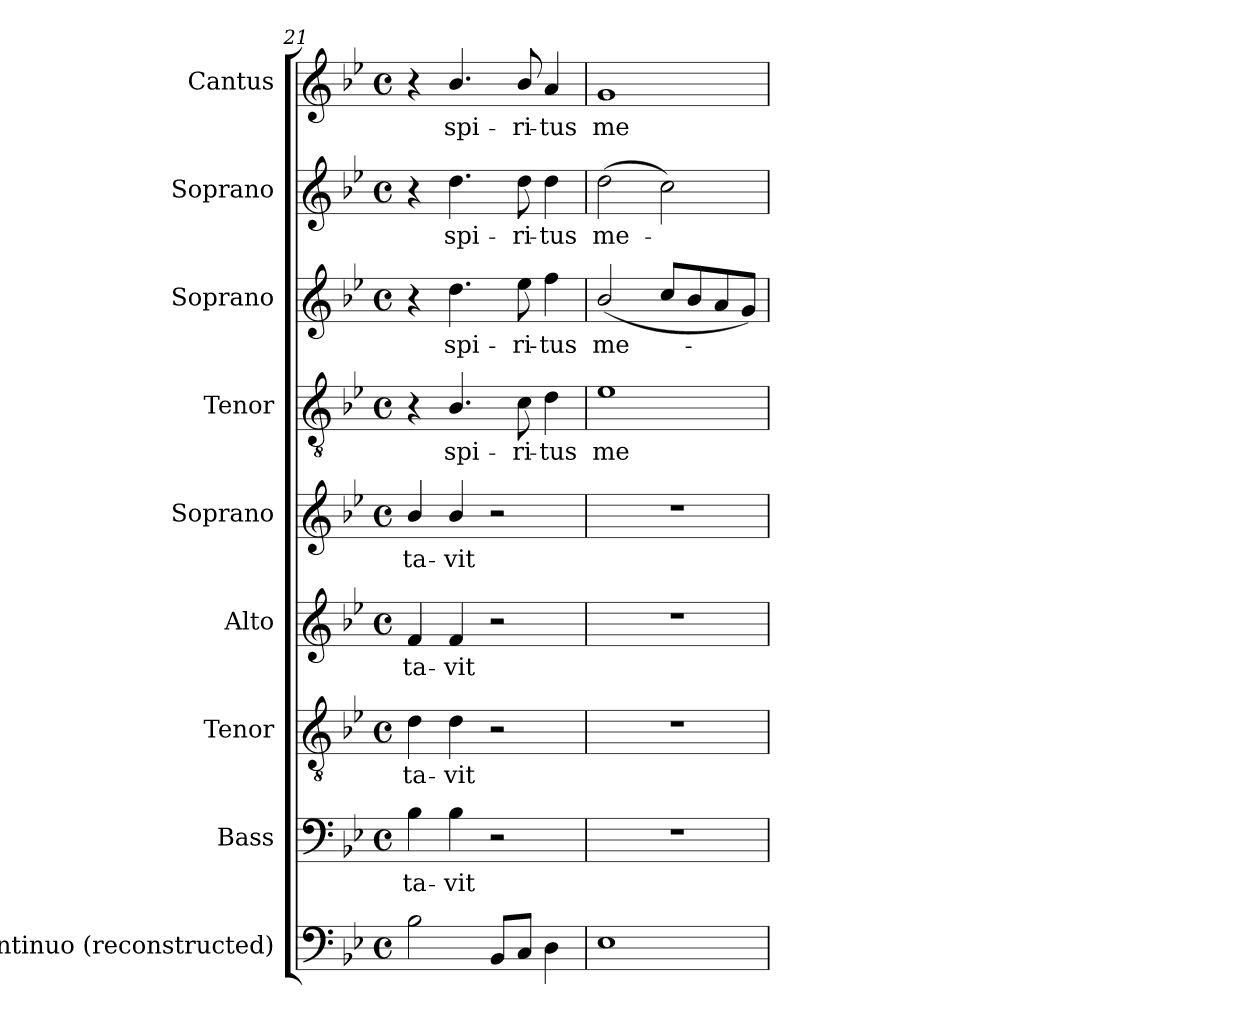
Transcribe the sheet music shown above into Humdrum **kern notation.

**kern	**kern	**text	**kern	**text	**kern	**text	**kern	**text	**kern	**text	**kern	**text	**kern	**text	**kern	**text
*part9	*part8	*part8	*part7	*part7	*part6	*part6	*part5	*part5	*part4	*part4	*part3	*part3	*part2	*part2	*part1	*part1
*staff9	*staff8	*staff8	*staff7	*staff7	*staff6	*staff6	*staff5	*staff5	*staff4	*staff4	*staff3	*staff3	*staff2	*staff2	*staff1	*staff1
*I"Continuo (reconstructed)	*I"Bass	*	*I"Tenor	*	*I"Alto	*	*I"Soprano	*	*I"Tenor	*	*I"Soprano	*	*I"Soprano	*	*I"Cantus	*
*I'Cont.	*I'B.	*	*I'T.	*	*I'A.	*	*I'S.	*	*I'T.	*	*I'S.	*	*I'S.	*	*I'S.	*
*clefF4	*clefF4	*	*clefGv2	*	*clefG2	*	*clefG2	*	*clefGv2	*	*clefG2	*	*clefG2	*	*clefG2	*
*	*	*	*ITrd7c12	*	*	*	*	*	*ITrd7c12	*	*	*	*	*	*	*
*k[b-e-]	*k[b-e-]	*	*k[b-e-]	*	*k[b-e-]	*	*k[b-e-]	*	*k[b-e-]	*	*k[b-e-]	*	*k[b-e-]	*	*k[b-e-]	*
*g:	*g:	*	*g:	*	*g:	*	*g:	*	*g:	*	*g:	*	*g:	*	*g:	*
*M4/4	*M4/4	*	*M4/4	*	*M4/4	*	*M4/4	*	*M4/4	*	*M4/4	*	*M4/4	*	*M4/4	*
*met(c)	*met(c)	*	*met(c)	*	*met(c)	*	*met(c)	*	*met(c)	*	*met(c)	*	*met(c)	*	*met(c)	*
=21	=21	=21	=21	=21	=21	=21	=21	=21	=21	=21	=21	=21	=21	=21	=21	=21
!	!	!LO:LY:b:color=#000000	!	!	!	!	!	!	!	!	!	!	!	!	!	!
!	!	!	!	!LO:LY:b:color=#000000	!	!	!	!	!	!	!	!	!	!	!	!
!	!	!	!	!	!	!LO:LY:b:color=#000000	!	!	!	!	!	!	!	!	!	!
!	!	!	!	!	!	!	!	!LO:LY:b:color=#000000	!	!	!	!	!	!	!	!
2B-i\	4B-i\	-ta-	4Di\	-ta-	4fi/	-ta-	4b-i/	-ta-	4r	.	4r	.	4r	.	4r	.
!	!	!LO:LY:b:color=#000000	!	!	!	!	!	!	!	!	!	!	!	!	!	!
!	!	!	!	!LO:LY:b:color=#000000	!	!	!	!	!	!	!	!	!	!	!	!
!	!	!	!	!	!	!LO:LY:b:color=#000000	!	!	!	!	!	!	!	!	!	!
!	!	!	!	!	!	!	!	!LO:LY:b:color=#000000	!	!	!	!	!	!	!	!
!	!	!	!	!	!	!	!	!	!	!LO:LY:b:color=#000000	!	!	!	!	!	!
!	!	!	!	!	!	!	!	!	!	!	!	!LO:LY:b:color=#000000	!	!	!	!
!	!	!	!	!	!	!	!	!	!	!	!	!	!	!LO:LY:b:color=#000000	!	!
!	!	!	!	!	!	!	!	!	!	!	!	!	!	!	!	!LO:LY:b:color=#000000
.	4B-i\	-vit	4Di\	-vit	4fi/	-vit	4b-i/	-vit	4.BB-i/	spi-	4.ddi\	spi-	4.ddi\	spi-	4.b-i/	spi-
8BB-i/L	2r	.	2r	.	2r	.	2r	.	.	.	.	.	.	.	.	.
!	!	!	!	!	!	!	!	!	!	!LO:LY:b:color=#000000	!	!	!	!	!	!
!	!	!	!	!	!	!	!	!	!	!	!	!LO:LY:b:color=#000000	!	!	!	!
!	!	!	!	!	!	!	!	!	!	!	!	!	!	!LO:LY:b:color=#000000	!	!
!	!	!	!	!	!	!	!	!	!	!	!	!	!	!	!	!LO:LY:b:color=#000000
8Ci/J	.	.	.	.	.	.	.	.	8Ci\	-ri-	8ee-i\	-ri-	8ddi\	-ri-	8b-i/	-ri-
!	!	!	!	!	!	!	!	!	!	!LO:LY:b:color=#000000	!	!	!	!	!	!
!	!	!	!	!	!	!	!	!	!	!	!	!LO:LY:b:color=#000000	!	!	!	!
!	!	!	!	!	!	!	!	!	!	!	!	!	!	!LO:LY:b:color=#000000	!	!
!	!	!	!	!	!	!	!	!	!	!	!	!	!	!	!	!LO:LY:b:color=#000000
4Di\	.	.	.	.	.	.	.	.	4Di\	-tus	4ffi\	-tus	4ddi\	-tus	4ai/	-tus
=22	=22	=22	=22	=22	=22	=22	=22	=22	=22	=22	=22	=22	=22	=22	=22	=22
!	!	!	!	!	!	!	!	!	!	!LO:LY:b:color=#000000	!	!	!	!	!	!
!	!	!	!	!	!	!	!	!	!	!	!	!LO:LY:b:color=#000000	!	!	!	!
!	!	!	!	!	!	!	!	!	!	!	!	!	!	!LO:LY:b:color=#000000	!	!
!	!	!	!	!	!	!	!	!	!	!	!	!	!	!	!	!LO:LY:b:color=#000000
1E-i	1r	.	1r	.	1r	.	1r	.	1E-i	me-	(2b-i/	me-	(2ddi\	me-	1gi	me-
.	.	.	.	.	.	.	.	.	.	.	8cci/L	.	2cci\)	.	.	.
.	.	.	.	.	.	.	.	.	.	.	8b-i/	.	.	.	.	.
.	.	.	.	.	.	.	.	.	.	.	8ai/	.	.	.	.	.
.	.	.	.	.	.	.	.	.	.	.	8gi/J)	.	.	.	.	.
=	=	=	=	=	=	=	=	=	=	=	=	=	=	=	=	=
*-	*-	*-	*-	*-	*-	*-	*-	*-	*-	*-	*-	*-	*-	*-	*-	*-
